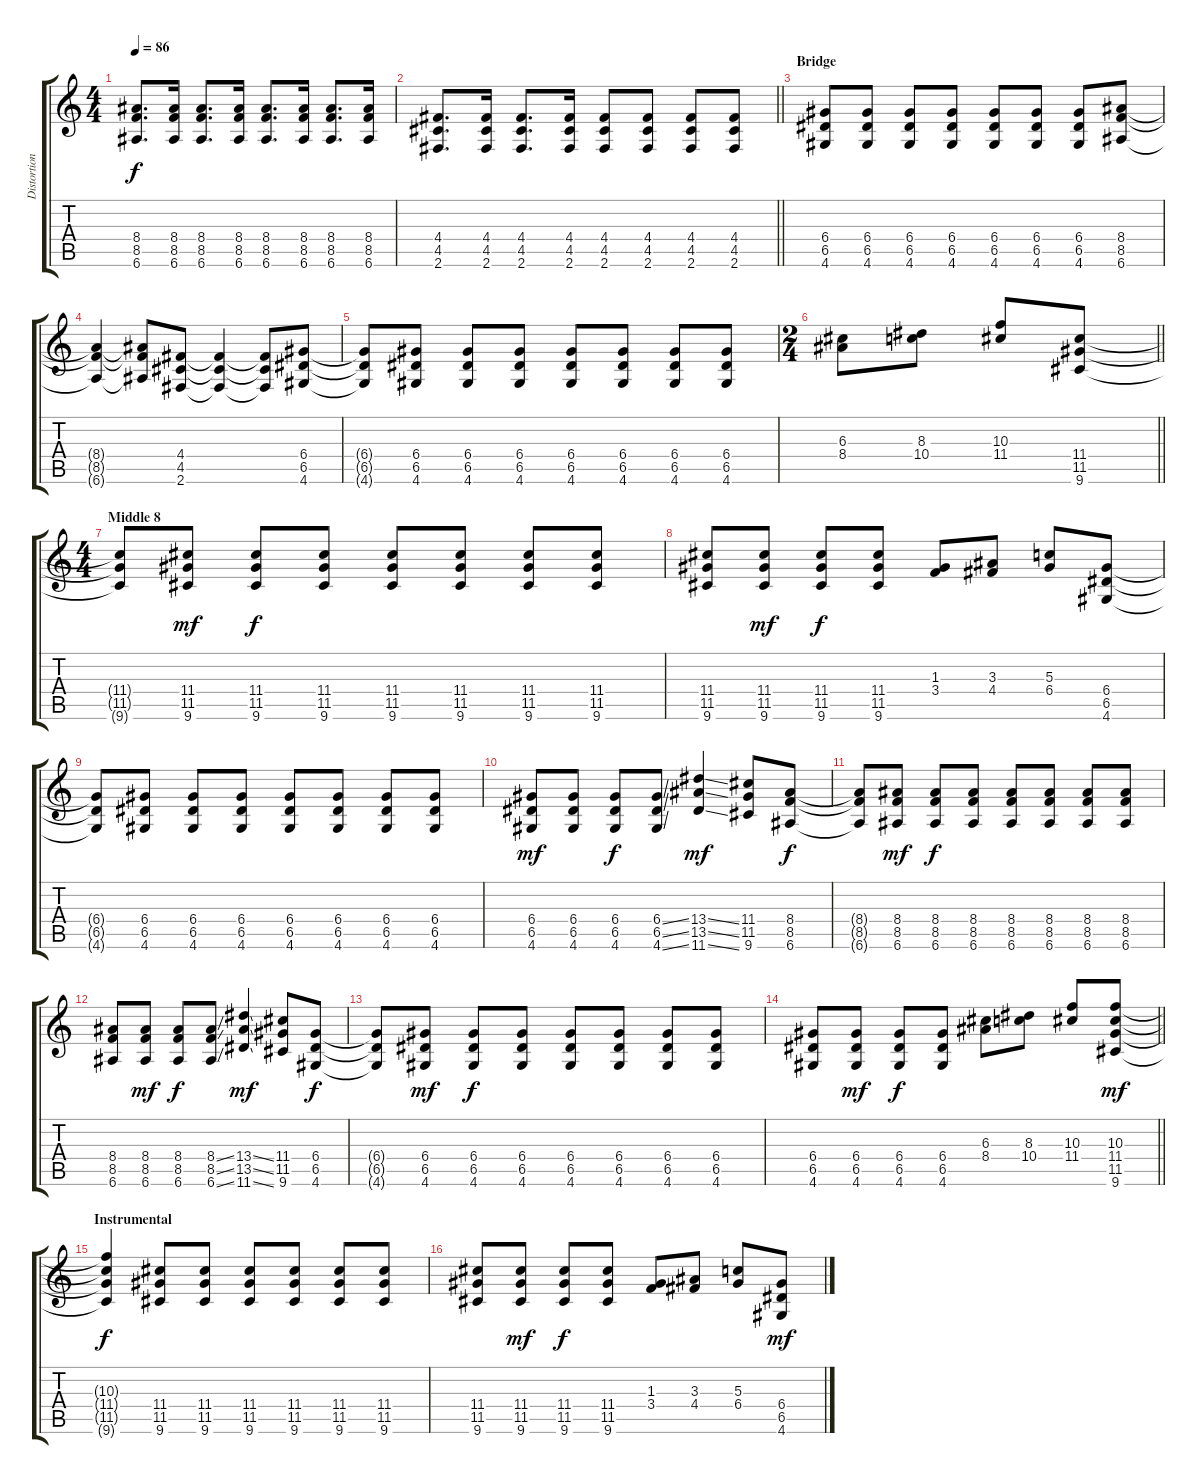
\track ("Distortion Guitar" "Distortion") {instrument distortionguitar}
\staff {score tabs}
\tuning (E4 B3 G3 D3 A2 E2) {hide}
\ts (4 4)
\tempo 86
\clef g2
\ks c
(8.4 8.5 6.6).8{d dy f} (8.4 8.5 6.6).16 (8.4 8.5 6.6).8{d} (8.4 8.5 6.6).16 (8.4 8.5 6.6).8{d} (8.4 8.5 6.6).16 (8.4 8.5 6.6).8{d} (8.4 8.5 6.6).16 |
\barLineRight lightlight
(4.4 4.5 2.6).8{d} (4.4 4.5 2.6).16 (4.4 4.5 2.6).8{d} (4.4 4.5 2.6).16 (4.4 4.5 2.6).8 (4.4 4.5 2.6).8 (4.4 4.5 2.6).8 (4.4 4.5 2.6).8 |
\section ("" "Bridge")
(6.4 6.5 4.6).8 (6.4 6.5 4.6).8 (6.4 6.5 4.6).8 (6.4 6.5 4.6).8 (6.4 6.5 4.6).8 (6.4 6.5 4.6).8 (6.4 6.5 4.6).8 (8.4 8.5 6.6).8 |
(8.4{t} 8.5{t} 6.6{t}).4 (8.4{t} 8.5{t} 6.6{t}).8 (4.4 4.5 2.6).8 (4.4{t} 4.5{t} 2.6{t}).4 (4.4{t} 4.5{t} 2.6{t}).8 (6.4 6.5 4.6).8 |
(6.4{t} 6.5{t} 4.6{t}).8 (6.4 6.5 4.6).8 (6.4 6.5 4.6).8 (6.4 6.5 4.6).8 (6.4 6.5 4.6).8 (6.4 6.5 4.6).8 (6.4 6.5 4.6).8 (6.4 6.5 4.6).8 |
\ts (2 4)
\barLineRight lightlight
(6.3 8.4).8 (8.3 10.4).8 (10.3 11.4).8 (11.4 11.5 9.6).8 |
\ts (4 4)
\section ("" "Middle 8")
(11.4{t} 11.5{t} 9.6{t}).8 (11.4 11.5 9.6).8{dy mf} (11.4 11.5 9.6).8{dy f} (11.4 11.5 9.6).8 (11.4 11.5 9.6).8 (11.4 11.5 9.6).8 (11.4 11.5 9.6).8 (11.4 11.5 9.6).8 |
(11.4 11.5 9.6).8 (11.4 11.5 9.6).8{dy mf} (11.4 11.5 9.6).8{dy f} (11.4 11.5 9.6).8 (1.3 3.4).8 (3.3 4.4).8 (5.3 6.4).8 (6.4 6.5 4.6).8 |
(6.4{t} 6.5{t} 4.6{t}).8 (6.4 6.5 4.6).8 (6.4 6.5 4.6).8 (6.4 6.5 4.6).8 (6.4 6.5 4.6).8 (6.4 6.5 4.6).8 (6.4 6.5 4.6).8 (6.4 6.5 4.6).8 |
(6.4 6.5 4.6).8{dy mf} (6.4 6.5 4.6).8 (6.4 6.5 4.6).8{dy f} (6.4{ss} 6.5{ss} 4.6{ss}).8 (13.4{ss} 13.5{ss} 11.6{ss}).4{dy mf} (11.4 11.5 9.6).8 (8.4 8.5 6.6).8{dy f} |
(8.4{t} 8.5{t} 6.6{t}).8 (8.4 8.5 6.6).8{dy mf} (8.4 8.5 6.6).8{dy f} (8.4 8.5 6.6).8 (8.4 8.5 6.6).8 (8.4 8.5 6.6).8 (8.4 8.5 6.6).8 (8.4 8.5 6.6).8 |
(8.4 8.5 6.6).8 (8.4 8.5 6.6).8{dy mf} (8.4 8.5 6.6).8{dy f} (8.4{ss} 8.5{ss} 6.6{ss}).8 (13.4{ss} 13.5{ss} 11.6{ss}).4{dy mf} (11.4 11.5 9.6).8 (6.4 6.5 4.6).8{dy f} |
(6.4{t} 6.5{t} 4.6{t}).8 (6.4 6.5 4.6).8{dy mf} (6.4 6.5 4.6).8{dy f} (6.4 6.5 4.6).8 (6.4 6.5 4.6).8 (6.4 6.5 4.6).8 (6.4 6.5 4.6).8 (6.4 6.5 4.6).8 |
\barLineRight lightlight
(6.4 6.5 4.6).8 (6.4 6.5 4.6).8{dy mf} (6.4 6.5 4.6).8{dy f} (6.4 6.5 4.6).8 (6.3 8.4).8 (8.3 10.4).8 (10.3 11.4).8 (10.3 11.4 11.5 9.6).8{dy mf} |
\section ("" "Instrumental")
(10.3{t} 11.4{t} 11.5{t} 9.6{t}).4{dy f} (11.4 11.5 9.6).8 (11.4 11.5 9.6).8 (11.4 11.5 9.6).8 (11.4 11.5 9.6).8 (11.4 11.5 9.6).8 (11.4 11.5 9.6).8 |
(11.4 11.5 9.6).8 (11.4 11.5 9.6).8{dy mf} (11.4 11.5 9.6).8{dy f} (11.4 11.5 9.6).8 (1.3 3.4).8 (3.3 4.4).8 (5.3 6.4).8 (6.4 6.5 4.6).8{dy mf}
